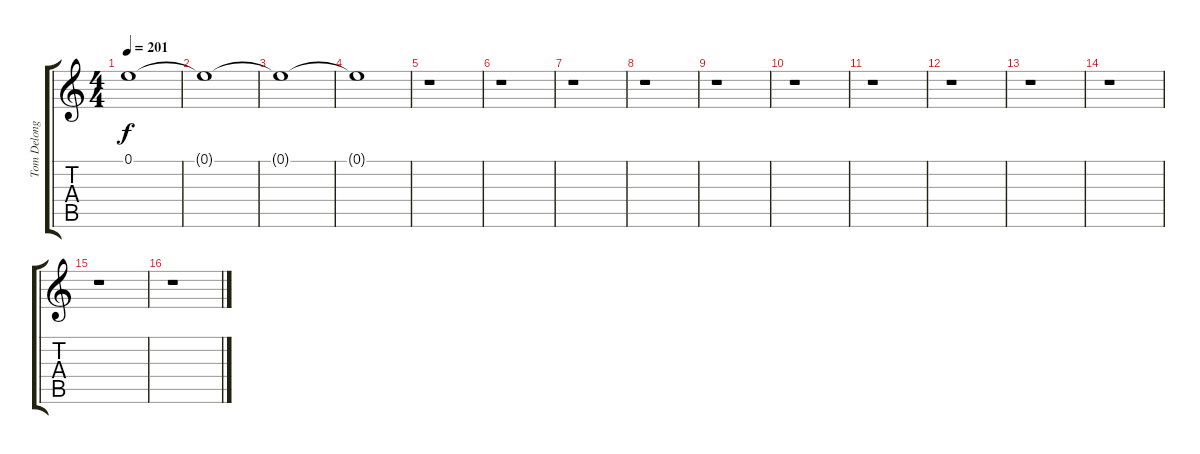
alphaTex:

\track ("Tom Delonge(guitar)" "Tom Delong") {instrument distortionguitar}
\staff {score tabs}
\tuning (E4 B3 G3 D3 A2 E2) {hide}
\ts (4 4)
\tempo 201
\clef g2
\ks c
0.1.1{dy f} |
0.1{t}.1 |
0.1{t}.1 |
0.1{t}.1 |
r.1 |
r.1 |
r.1 |
r.1 |
r.1 |
r.1 |
r.1 |
r.1 |
r.1 |
r.1 |
r.1 |
r.1
